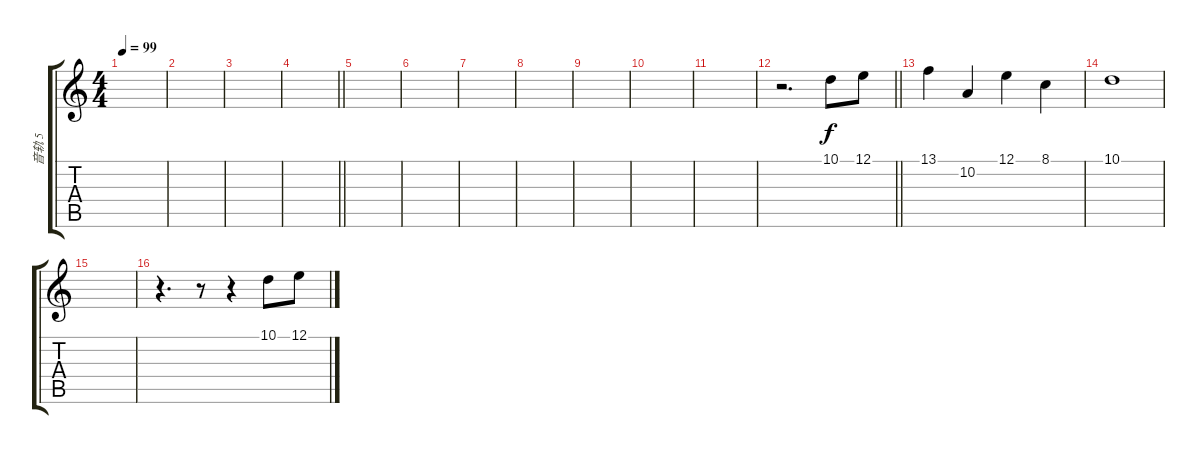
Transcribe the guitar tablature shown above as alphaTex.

\track ("音轨 5" "音轨 5") {instrument flute}
\staff {score tabs}
\tuning (E4 B3 G3 D3 A2 E2) {hide}
\ts (4 4)
\tempo 99
\clef g2
\ks c
|
|
|
\barLineRight lightlight
|
|
|
|
|
|
|
|
\barLineRight lightlight
r.2{d} 10.1.8 12.1.8 |
13.1.4 10.2.4 12.1.4 8.1.4 |
10.1.1 |
|
r.4{d} r.8 r.4 10.1.8 12.1.8
